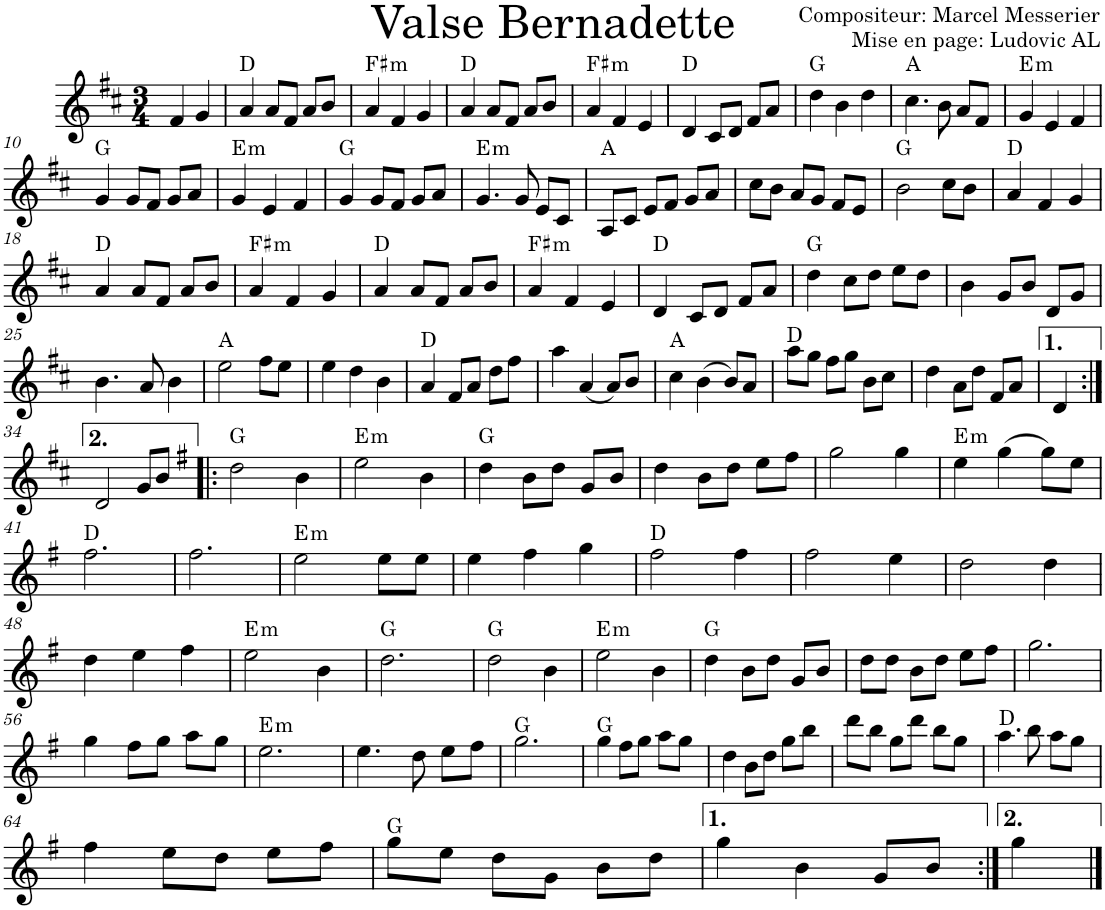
**kern	**harte
*part1	*part1
*staff1	*
*I"Violon	*
*I'Vln.	*
*clefG2	*
*k[f#c#]	*
*M3/4	*
=1	=1
4f#/	.
4g/	.
=2	=2
4a/	D:maj
8a/L	.
8f#/J	.
8a/L	.
8b/J	.
=3	=3
!	!LO:H:kt=m
4a/	F#:min
4f#/	.
4g/	.
=4	=4
4a/	D:maj
8a/L	.
8f#/J	.
8a/L	.
8b/J	.
=5	=5
!	!LO:H:kt=m
4a/	F#:min
4f#/	.
4e/	.
=6	=6
4d/	D:maj
8c#/L	.
8d/J	.
8f#/L	.
8a/J	.
=7	=7
4dd\	G:maj
4b\	.
4dd\	.
=8	=8
4.cc#\	A:maj
8b\	.
8a/L	.
8f#/J	.
=9	=9
!	!LO:H:kt=m
4g/	E:min
4e/	.
4f#/	.
!!LO:LB:g=z
=10	=10
4g/	G:maj
8g/L	.
8f#/J	.
8g/L	.
8a/J	.
=11	=11
!	!LO:H:kt=m
4g/	E:min
4e/	.
4f#/	.
=12	=12
4g/	G:maj
8g/L	.
8f#/J	.
8g/L	.
8a/J	.
=13	=13
!	!LO:H:kt=m
4.g/	E:min
8g/	.
8e/L	.
8c#/J	.
=14	=14
8A/L	A:maj
8c#/J	.
8e/L	.
8f#/J	.
8g/L	.
8a/J	.
=15	=15
8cc#\L	.
8b\J	.
8a/L	.
8g/J	.
8f#/L	.
8e/J	.
=16	=16
2b\	G:maj
8cc#\L	.
8b\J	.
=17	=17
4a/	D:maj
4f#/	.
4g/	.
!!LO:LB:g=z
=18	=18
4a/	D:maj
8a/L	.
8f#/J	.
8a/L	.
8b/J	.
=19	=19
!	!LO:H:kt=m
4a/	F#:min
4f#/	.
4g/	.
=20	=20
4a/	D:maj
8a/L	.
8f#/J	.
8a/L	.
8b/J	.
=21	=21
!	!LO:H:kt=m
4a/	F#:min
4f#/	.
4e/	.
=22	=22
4d/	D:maj
8c#/L	.
8d/J	.
8f#/L	.
8a/J	.
=23	=23
4dd\	G:maj
8cc#\L	.
8dd\J	.
8ee\L	.
8dd\J	.
=24	=24
4b\	.
8g/L	.
8b/J	.
8d/L	.
8g/J	.
!!LO:LB:g=z
=25	=25
4.b\	.
8a/	.
4b\	.
=26	=26
2ee\	A:maj
8ff#\L	.
8ee\J	.
=27	=27
4ee\	.
4dd\	.
4b\	.
=28	=28
4a/	D:maj
8f#/L	.
8a/J	.
8dd\L	.
8ff#\J	.
=29	=29
4aa\	.
(4a/	.
8a/L)	.
8b/J	.
=30	=30
4cc#\	A:maj
(4b\	.
8b/L)	.
8a/J	.
=31	=31
8aa\L	D:maj
8gg\J	.
8ff#\L	.
8gg\J	.
8b\L	.
8cc#\J	.
=32	=32
4dd\	.
8a\L	.
8dd\J	.
8f#/L	.
8a/J	.
=33	=33
4d/	.
!!LO:LB:g=z
=34:|!	=34:|!
2d/	.
8g/L	.
8b/J	.
=35!|:	=35!|:
*k[f#]	*
2dd\	G:maj
4b\	.
=36	=36
!	!LO:H:kt=m
2ee\	E:min
4b\	.
=37	=37
4dd\	G:maj
8b\L	.
8dd\J	.
8g/L	.
8b/J	.
=38	=38
4dd\	.
8b\L	.
8dd\J	.
8ee\L	.
8ff#\J	.
=39	=39
2gg\	.
4gg\	.
=40	=40
!	!LO:H:kt=m
4ee\	E:min
(4gg\	.
8gg\L)	.
8ee\J	.
!!LO:LB:g=z
=41	=41
2.ff#\	D:maj
=42	=42
2.ff#\	.
=43	=43
!	!LO:H:kt=m
2ee\	E:min
8ee\L	.
8ee\J	.
=44	=44
4ee\	.
4ff#\	.
4gg\	.
=45	=45
2ff#\	D:maj
4ff#\	.
=46	=46
2ff#\	.
4ee\	.
=47	=47
2dd\	.
4dd\	.
!!LO:LB:g=z
=48	=48
4dd\	.
4ee\	.
4ff#\	.
=49	=49
!	!LO:H:kt=m
2ee\	E:min
4b\	.
=50	=50
2.dd\	G:maj
=51	=51
2dd\	G:maj
4b\	.
=52	=52
!	!LO:H:kt=m
2ee\	E:min
4b\	.
=53	=53
4dd\	G:maj
8b\L	.
8dd\J	.
8g/L	.
8b/J	.
=54	=54
8dd\L	.
8dd\J	.
8b\L	.
8dd\J	.
8ee\L	.
8ff#\J	.
=55	=55
2.gg\	.
!!LO:LB:g=z
=56	=56
4gg\	.
8ff#\L	.
8gg\J	.
8aa\L	.
8gg\J	.
=57	=57
!	!LO:H:kt=m
2.ee\	E:min
=58	=58
4.ee\	.
8dd\	.
8ee\L	.
8ff#\J	.
=59	=59
2.gg\	G:maj
=60	=60
4gg\	G:maj
8ff#\L	.
8gg\J	.
8aa\L	.
8gg\J	.
=61	=61
4dd\	.
8b\L	.
8dd\J	.
8gg\L	.
8bb\J	.
=62	=62
8ddd\L	.
8bb\J	.
8gg\L	.
8ddd\J	.
8bb\L	.
8gg\J	.
=63	=63
4.aa\	D:maj
8bb\	.
8aa\L	.
8gg\J	.
!!LO:LB:g=z
=64	=64
4ff#\	.
8ee\L	.
8dd\J	.
8ee\L	.
8ff#\J	.
=65	=65
8gg\L	G:maj
8ee\J	.
8dd\L	.
8g\J	.
8b\L	.
8dd\J	.
=66	=66
4gg\	.
4b\	.
8g/L	.
8b/J	.
=67:|!	=67:|!
4gg\	.
==	==
*-	*-
